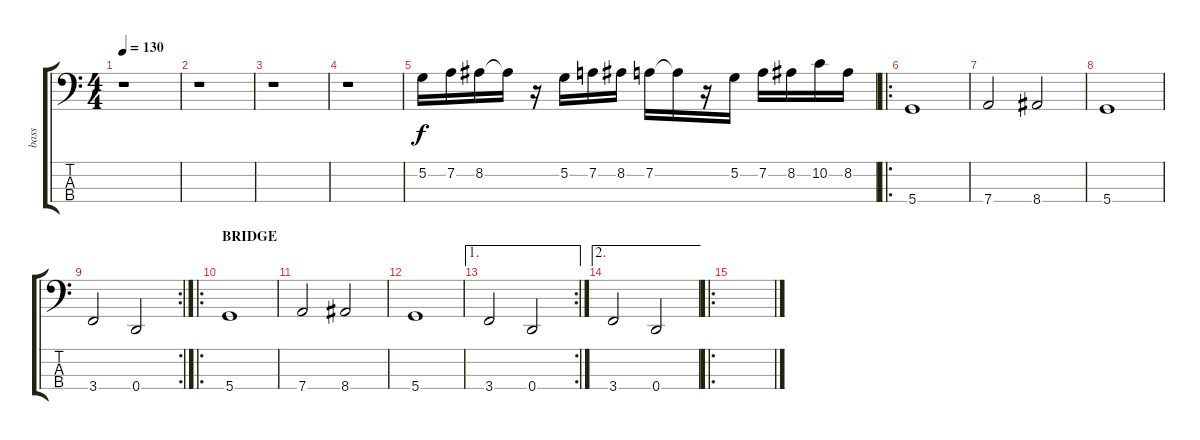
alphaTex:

\track ("bass" "bass") {instrument electricbasspick}
\staff {score tabs}
\tuning (G2 D2 A1 D1) {hide}
\ts (4 4)
\tempo 130
\clef f4
\ks c
r.1{dy ppp} |
r.1 |
r.1 |
r.1 |
5.2.16{dy f} 7.2.16 8.2.16 8.2{t}.16 r.16 5.2.16 7.2.16 8.2.16 7.2.16 7.2{t}.16 r.16 5.2.16 7.2.16 8.2.16 10.2.16 8.2.16 |
\ro
5.4.1 |
7.4.2 8.4.2 |
5.4.1 |
\rc 2
3.4.2 0.4.2 |
\ro
\section ("" "BRIDGE")
5.4.1 |
7.4.2 8.4.2 |
5.4.1 |
\ae 1
\rc 2
3.4.2 0.4.2 |
\ae 2
3.4.2 0.4.2 |
\ro
